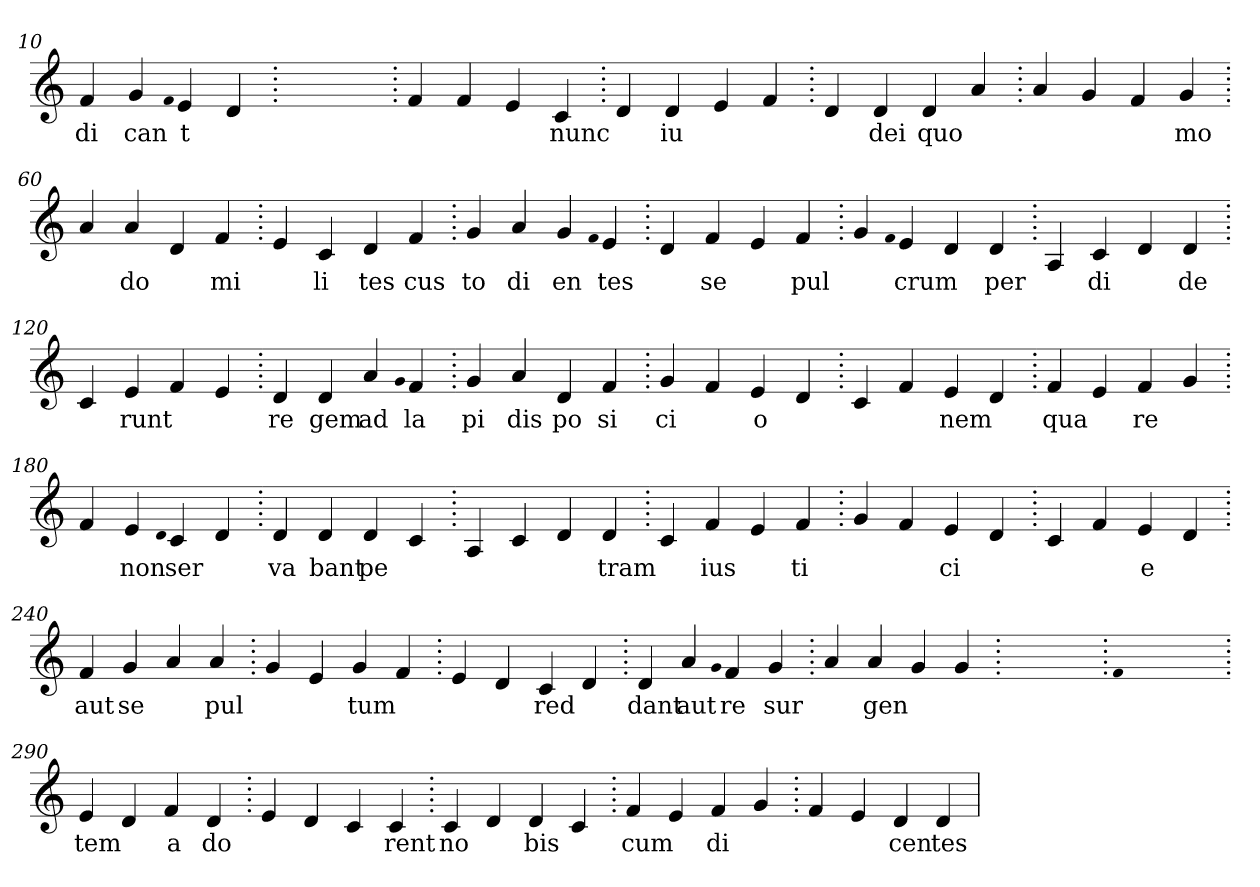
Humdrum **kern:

**kern	**text
*part1	*part1
*staff1	*staff1
*clefG2	*
=10.	=10.
4f	di
4g	can
qqf	.
4e	t
4d	.
=20.	=20.
1ryy	.
=20.	=20.
4f	.
4f	.
4e	.
4c	nunc
=30.	=30.
4d	.
4d	iu
4e	.
4f	.
=40.	=40.
4d	.
4d	dei
4d	quo
4a	.
=50.	=50.
4a	.
4g	.
4f	.
4g	mo
=60.	=60.
4a	.
4a	do
4d	.
4f	mi
=70.	=70.
4e	.
4c	li
4d	tes
4f	cus
=80.	=80.
4g	to
4a	di
4g	en
qqf	.
4e	tes
=90.	=90.
4d	.
4f	se
4e	.
4f	pul
=100.	=100.
4g	.
qqf	.
4e	crum
4d	.
4d	per
=110.	=110.
4A	.
4c	di
4d	.
4d	de
=120.	=120.
4c	.
4e	runt
4f	.
4e	.
=130.	=130.
4d	re
4d	gem
4a	ad
qqg	.
4f	la
=140.	=140.
4g	pi
4a	dis
4d	po
4f	si
=150.	=150.
4g	ci
4f	.
4e	o
4d	.
=160.	=160.
4c	.
4f	.
4e	nem
4d	.
=170.	=170.
4f	qua
4e	.
4f	re
4g	.
=180.	=180.
4f	.
4e	non
qqd	.
4c	ser
4d	.
=190.	=190.
4d	va
4d	bant
4d	pe
4c	.
=200.	=200.
4A	.
4c	.
4d	.
4d	tram
=210.	=210.
4c	.
4f	ius
4e	.
4f	ti
=220.	=220.
4g	.
4f	.
4e	ci
4d	.
=230.	=230.
4c	.
4f	.
4e	e
4d	.
=240.	=240.
4f	aut
4g	se
4a	.
4a	pul
=250.	=250.
4g	.
4e	.
4g	tum
4f	.
=260.	=260.
4e	.
4d	.
4c	red
4d	.
=270.	=270.
4d	dant
4a	aut
qqg	.
4f	re
4g	sur
=280.	=280.
4a	.
4a	gen
4g	.
4g	.
=290.	=290.
1ryy	.
=290.	=290.
qqf	.
1ryy	.
=290.	=290.
4e	tem
4d	.
4f	a
4d	do
=300.	=300.
4e	.
4d	.
4c	.
4c	rent
=310.	=310.
4c	no
4d	.
4d	bis
4c	.
=320.	=320.
4f	cum
4e	.
4f	di
4g	.
=330.	=330.
4f	.
4e	.
4d	cen
4d	tes
=	=
*-	*-
